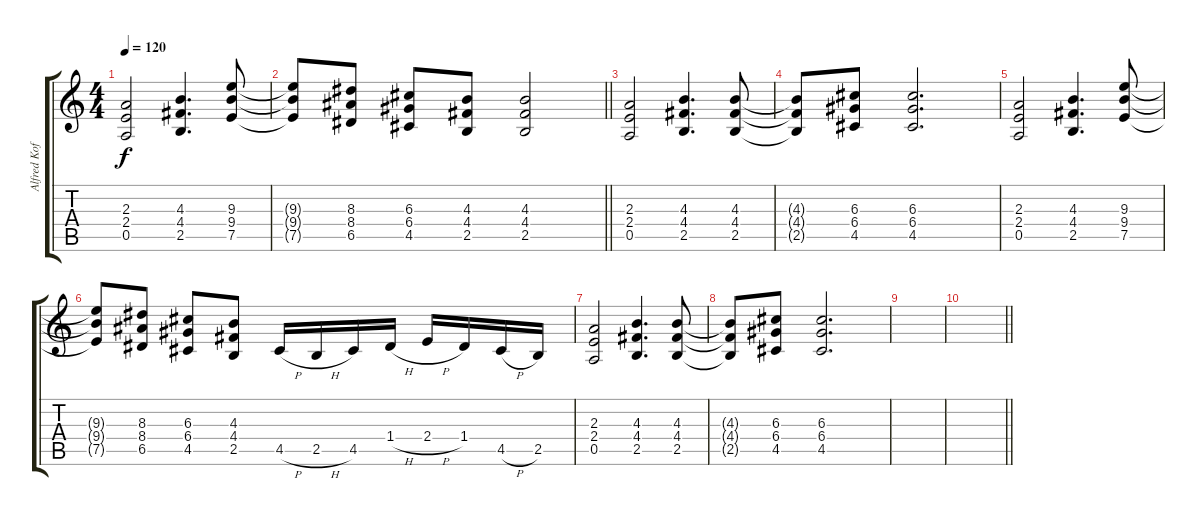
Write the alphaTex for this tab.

\track ("Alfred Koffler" "Alfred Kof") {instrument distortionguitar}
\staff {score tabs}
\tuning (E4 B3 G3 D3 A2 E2) {hide}
\ts (4 4)
\tempo 120
\clef g2
\ks c
(2.3 2.4 0.5).2{dy f} (4.3 4.4 2.5).4{d} (9.3 9.4 7.5).8 |
\barLineRight lightlight
(9.3{t} 9.4{t} 7.5{t}).8 (8.3 8.4 6.5).8 (6.3 6.4 4.5).8 (4.3 4.4 2.5).8 (4.3 4.4 2.5).2 |
(2.3 2.4 0.5).2 (4.3 4.4 2.5).4{d} (4.3 4.4 2.5).8 |
(4.3{t} 4.4{t} 2.5{t}).8 (6.3 6.4 4.5).8 (6.3 6.4 4.5).2{d} |
(2.3 2.4 0.5).2 (4.3 4.4 2.5).4{d} (9.3 9.4 7.5).8 |
(9.3{t} 9.4{t} 7.5{t}).8 (8.3 8.4 6.5).8 (6.3 6.4 4.5).8 (4.3 4.4 2.5).8 4.5{h}.16 2.5{h}.16 4.5.16 1.4{h}.16 2.4{h}.16 1.4.16 4.5{h}.16 2.5.16 |
(2.3 2.4 0.5).2 (4.3 4.4 2.5).4{d} (4.3 4.4 2.5).8 |
(4.3{t} 4.4{t} 2.5{t}).8 (6.3 6.4 4.5).8 (6.3 6.4 4.5).2{d} |
|
\barLineRight lightlight
